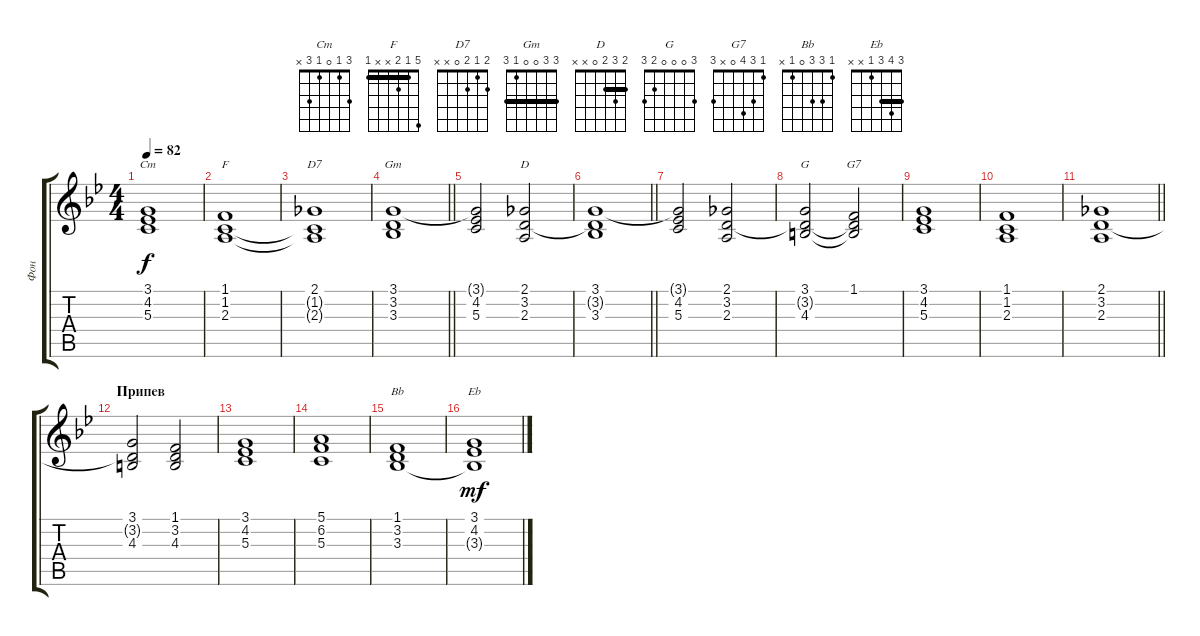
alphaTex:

\track ("Фон" "Фон") {instrument pad2warm}
\staff {score tabs}
\tuning (E4 B3 G3 D3 A2 E2) {hide}
\chord ("Cm" 3 1 0 1 3 x)
\chord ("F" 5 1 2 x x 1) {barre 1}
\chord ("D7" 2 1 2 0 x x)
\chord ("Gm" 3 3 0 0 1 3) {barre 3}
\chord ("D" 2 3 2 0 x x) {barre 2}
\chord ("G" 3 0 0 0 2 3)
\chord ("G7" 1 3 4 0 x 3)
\chord ("Bb" 1 3 3 0 1 x)
\chord ("Eb" 3 4 3 1 x x) {barre 3}
\ts (4 4)
\tempo 82
\clef g2
\ks gminor
(3.1 4.2 5.3).1{ch "Cm" dy f} |
(1.1 1.2 2.3).1{ch "F"} |
(2.1 1.2{t} 2.3{t}).1{ch "D7"} |
\barLineRight lightlight
(3.1 3.2 3.3).1{ch "Gm"} |
(3.1{t} 4.2 5.3).2 (2.1 3.2 2.3).2{ch "D"} |
\barLineRight lightlight
(3.1 3.2{t} 3.3).1 |
(3.1{t} 4.2 5.3).2 (2.1 3.2 2.3).2 |
(3.1 3.2{t} 4.3).2{ch "G"} (1.1 3.2{t} 4.3{t}).2{ch "G7"} |
(3.1 4.2 5.3).1 |
(1.1 1.2 2.3).1 |
\barLineRight lightlight
(2.1 3.2 2.3).1 |
\section ("" "Припев")
(3.1 3.2{t} 4.3).2 (1.1 3.2 4.3).2 |
(3.1 4.2 5.3).1 |
(5.1 6.2 5.3).1 |
(1.1 3.2 3.3).1{ch "Bb"} |
(3.1 4.2 3.3{t}).1{ch "Eb" dy mf}
